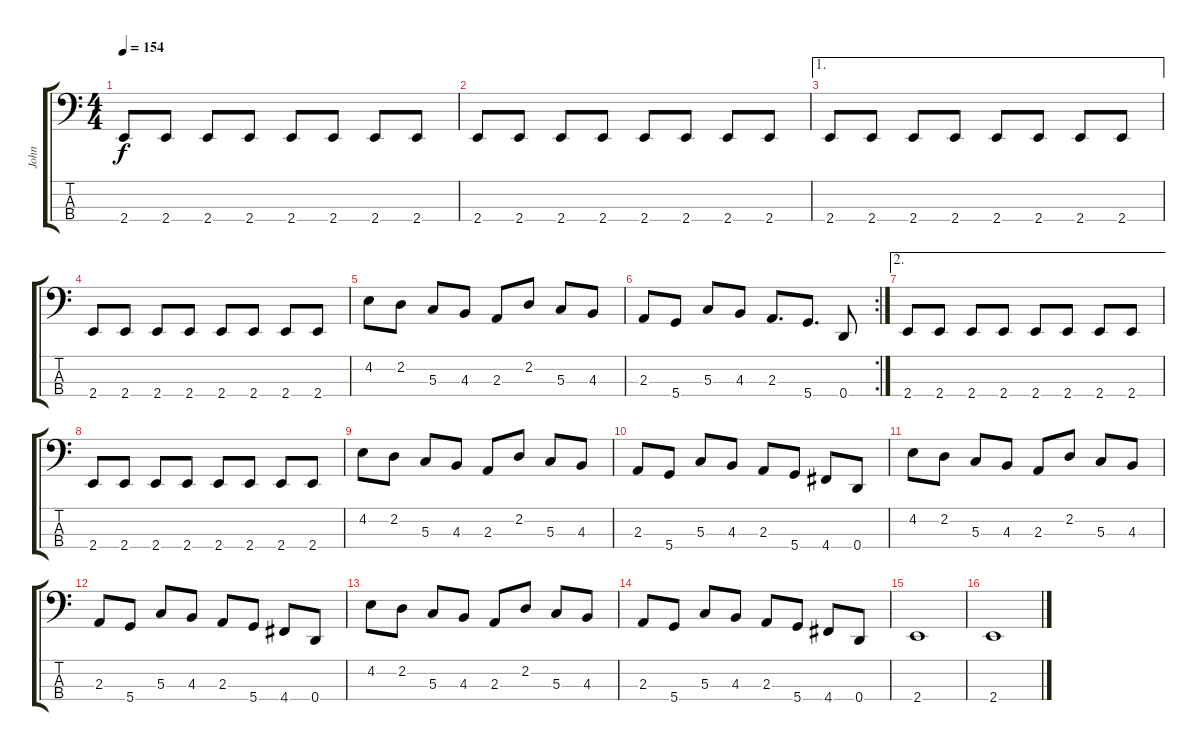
\track ("John" "John") {instrument electricbassfinger}
\staff {score tabs}
\tuning (F2 C2 G1 D1) {hide}
\ts (4 4)
\tempo 154
\clef f4
\ks c
2.4.8{dy f} 2.4.8 2.4.8 2.4.8 2.4.8 2.4.8 2.4.8 2.4.8 |
2.4.8 2.4.8 2.4.8 2.4.8 2.4.8 2.4.8 2.4.8 2.4.8 |
\ae 1
2.4.8 2.4.8 2.4.8 2.4.8 2.4.8 2.4.8 2.4.8 2.4.8 |
2.4.8 2.4.8 2.4.8 2.4.8 2.4.8 2.4.8 2.4.8 2.4.8 |
4.2.8 2.2.8 5.3.8 4.3.8 2.3.8 2.2.8 5.3.8 4.3.8 |
\rc 2
2.3.8 5.4.8 5.3.8 4.3.8 2.3.8{d} 5.4.8{d} 0.4.8 |
\ae 2
2.4.8 2.4.8 2.4.8 2.4.8 2.4.8 2.4.8 2.4.8 2.4.8 |
2.4.8 2.4.8 2.4.8 2.4.8 2.4.8 2.4.8 2.4.8 2.4.8 |
4.2.8 2.2.8 5.3.8 4.3.8 2.3.8 2.2.8 5.3.8 4.3.8 |
2.3.8 5.4.8 5.3.8 4.3.8 2.3.8 5.4.8 4.4.8 0.4.8 |
4.2.8 2.2.8 5.3.8 4.3.8 2.3.8 2.2.8 5.3.8 4.3.8 |
2.3.8 5.4.8 5.3.8 4.3.8 2.3.8 5.4.8 4.4.8 0.4.8 |
4.2.8 2.2.8 5.3.8 4.3.8 2.3.8 2.2.8 5.3.8 4.3.8 |
2.3.8 5.4.8 5.3.8 4.3.8 2.3.8 5.4.8 4.4.8 0.4.8 |
2.4.1 |
2.4.1
